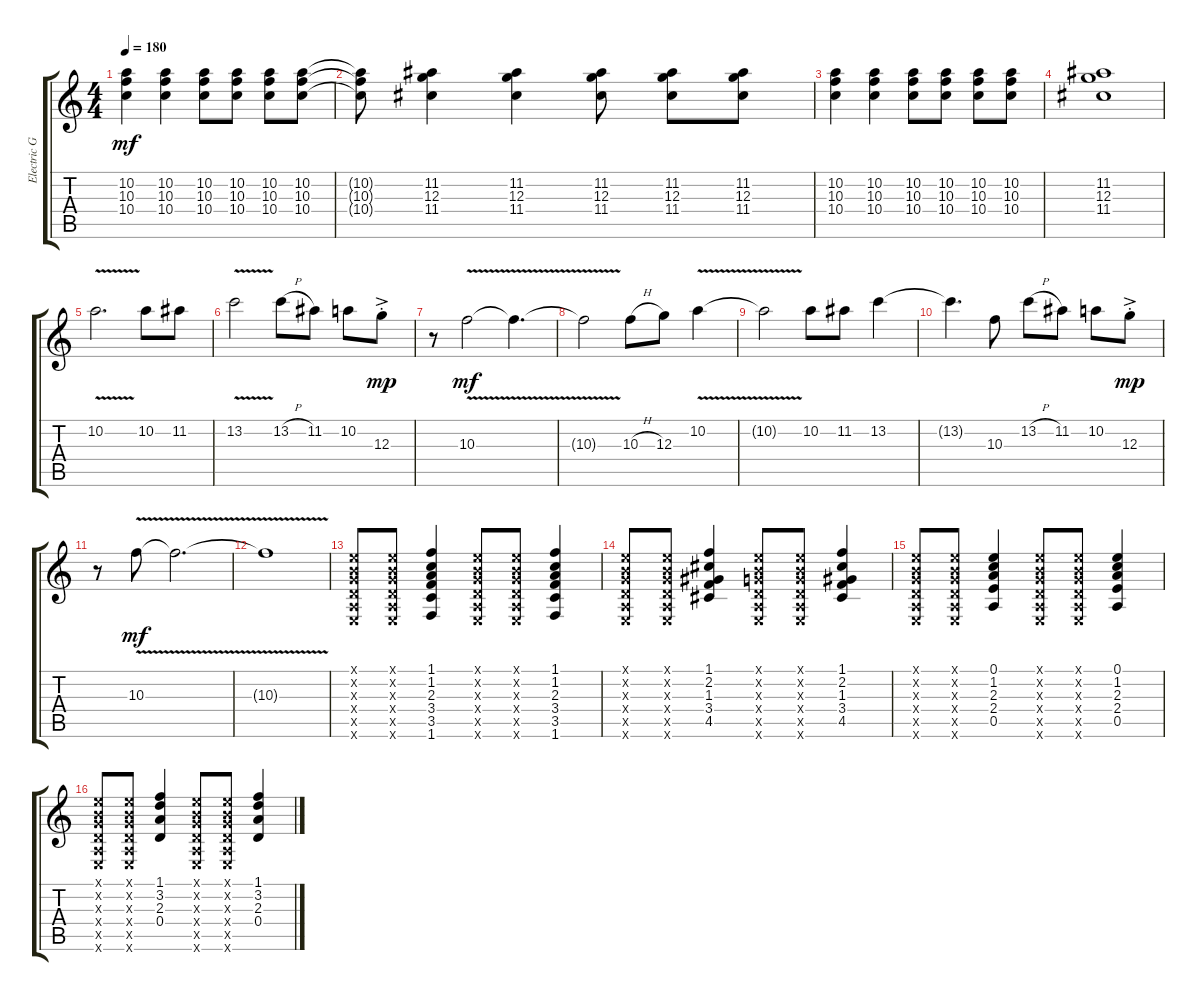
\track ("Electric Guitar" "Electric G") {instrument overdrivenguitar}
\staff {score tabs}
\tuning (E4 B3 G3 D3 A2 E2) {hide}
\ts (4 4)
\tempo 180
\clef g2
\ks c
(10.2 10.3 10.4).4{dy mf instrument overdrivenguitar} (10.2 10.3 10.4).4 (10.2 10.3 10.4).8 (10.2 10.3 10.4).8 (10.2 10.3 10.4).8 (10.2 10.3 10.4).8 |
(10.2{t} 10.3{t} 10.4{t}).8 (11.2 12.3 11.4).4 (11.2 12.3 11.4).4 (11.2 12.3 11.4).8 (11.2 12.3 11.4).8 (11.2 12.3 11.4).8 |
(10.2 10.3 10.4).4 (10.2 10.3 10.4).4 (10.2 10.3 10.4).8 (10.2 10.3 10.4).8 (10.2 10.3 10.4).8 (10.2 10.3 10.4).8 |
(11.2 12.3 11.4).1 |
10.2{v}.2{d} 10.2.8 11.2.8 |
13.2{v}.2 13.2{h}.8 11.2.8 10.2.8 12.3{ac st}.8{dy mp} |
r.8 10.3{v}.2{dy mf} 10.3{v t}.4{d} |
10.3{v t}.2 10.3{h}.8 12.3.8 10.2{v}.4 |
10.2{v t}.2 10.2.8 11.2.8 13.2.4 |
13.2{t}.4{d} 10.3.8 13.2{h}.8 11.2.8 10.2.8 12.3{ac st}.8{dy mp} |
r.8 10.3{v}.8{dy mf} 10.3{v t}.2{d} |
10.3{v t}.1 |
(0.1{x} 0.2{x} 0.3{x} 0.4{x} 0.5{x} 0.6{x}).8 (0.1{x} 0.2{x} 0.3{x} 0.4{x} 0.5{x} 0.6{x}).8 (1.1 1.2 2.3 3.4 3.5 1.6).4 (0.1{x} 0.2{x} 0.3{x} 0.4{x} 0.5{x} 0.6{x}).8 (0.1{x} 0.2{x} 0.3{x} 0.4{x} 0.5{x} 0.6{x}).8 (1.1 1.2 2.3 3.4 3.5 1.6).4 |
(0.1{x} 0.2{x} 0.3{x} 0.4{x} 0.5{x} 0.6{x}).8 (0.1{x} 0.2{x} 0.3{x} 0.4{x} 0.5{x} 0.6{x}).8 (1.1 2.2 1.3 3.4 4.5).4 (0.1{x} 0.2{x} 0.3{x} 0.4{x} 0.5{x} 0.6{x}).8 (0.1{x} 0.2{x} 0.3{x} 0.4{x} 0.5{x} 0.6{x}).8 (1.1 2.2 1.3 3.4 4.5).4 |
(0.1{x} 0.2{x} 0.3{x} 0.4{x} 0.5{x} 0.6{x}).8 (0.1{x} 0.2{x} 0.3{x} 0.4{x} 0.5{x} 0.6{x}).8 (0.1 1.2 2.3 2.4 0.5).4 (0.1{x} 0.2{x} 0.3{x} 0.4{x} 0.5{x} 0.6{x}).8 (0.1{x} 0.2{x} 0.3{x} 0.4{x} 0.5{x} 0.6{x}).8 (0.1 1.2 2.3 2.4 0.5).4 |
(0.1{x} 0.2{x} 0.3{x} 0.4{x} 0.5{x} 0.6{x}).8 (0.1{x} 0.2{x} 0.3{x} 0.4{x} 0.5{x} 0.6{x}).8 (1.1 3.2 2.3 0.4).4 (0.1{x} 0.2{x} 0.3{x} 0.4{x} 0.5{x} 0.6{x}).8 (0.1{x} 0.2{x} 0.3{x} 0.4{x} 0.5{x} 0.6{x}).8 (1.1 3.2 2.3 0.4).4
